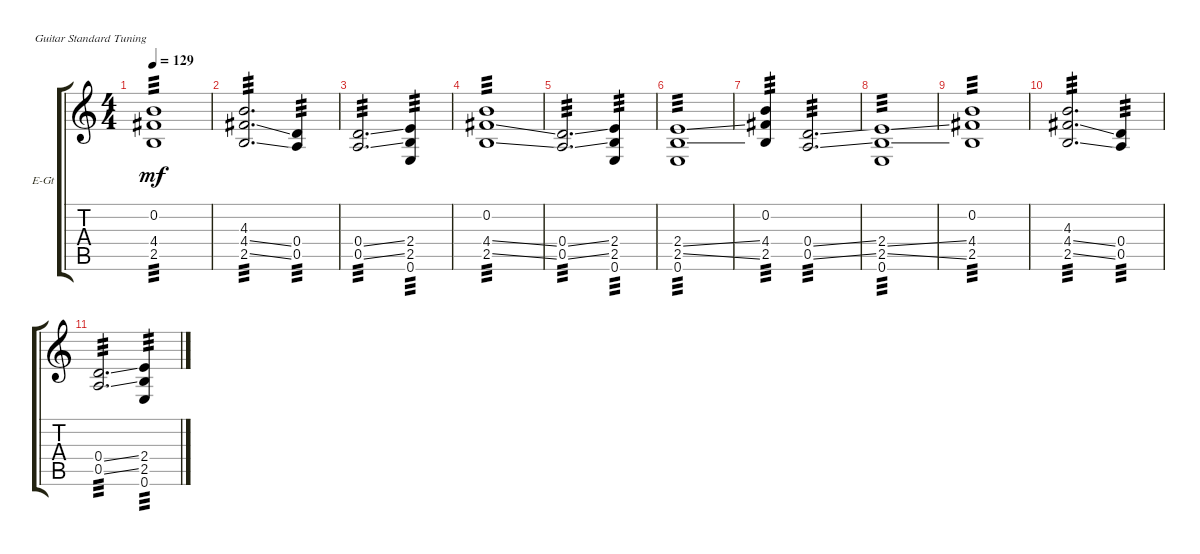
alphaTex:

\bracketExtendMode groupsimilarinstruments
\firstSystemTrackNameOrientation horizontal
\otherSystemsTrackNameOrientation horizontal
\track ("Electric Guitar" "E-Gt") {instrument distortionguitar}
\staff {score tabs}
\tuning (E4 B3 G3 D3 A2 E2)
\ts (4 4)
\tempo 129
\clef g2
\scale
0.333333
\ks c
(2.5 4.4 0.2).1{tp 3 dy mf} |
\scale
0.333333 (2.5{ss} 4.4{ss} 4.3).2{d tp 3} (0.5 0.4).4{tp 3} |
\scale
0.333333 (0.5{ss} 0.4{ss}).2{d tp 3} (0.6 2.5 2.4).4{tp 3} |
\scale
0.333333 (2.5{ss} 4.4{ss} 0.2).1{tp 3} |
\scale
0.333333 (0.5{ss} 0.4{ss}).2{d tp 3} (0.6 2.5 2.4).4{tp 3} |
\scale
0.333333 (0.6 2.5{ss} 2.4{ss}).1{tp 3} |
\scale
0.333333 (2.5 4.4 0.2).4{tp 3} (0.5{ss} 0.4{ss}).2{d tp 3} |
\scale
0.333333 (0.6 2.5{ss} 2.4{ss}).1{tp 3} |
\scale
0.333333 (2.5 4.4 0.2).1{tp 3} |
\scale
0.333333 (2.5{ss} 4.4{ss} 4.3).2{d tp 3} (0.5 0.4).4{tp 3} |
\scale
0.333333 (0.5{ss} 0.4{ss}).2{d tp 3} (0.6 2.5 2.4).4{tp 3} |
\scale
0.333333 |
\scale
0.333333 |
\scale
0.333333 |
\scale
0.333333 |
\scale
0.333333
